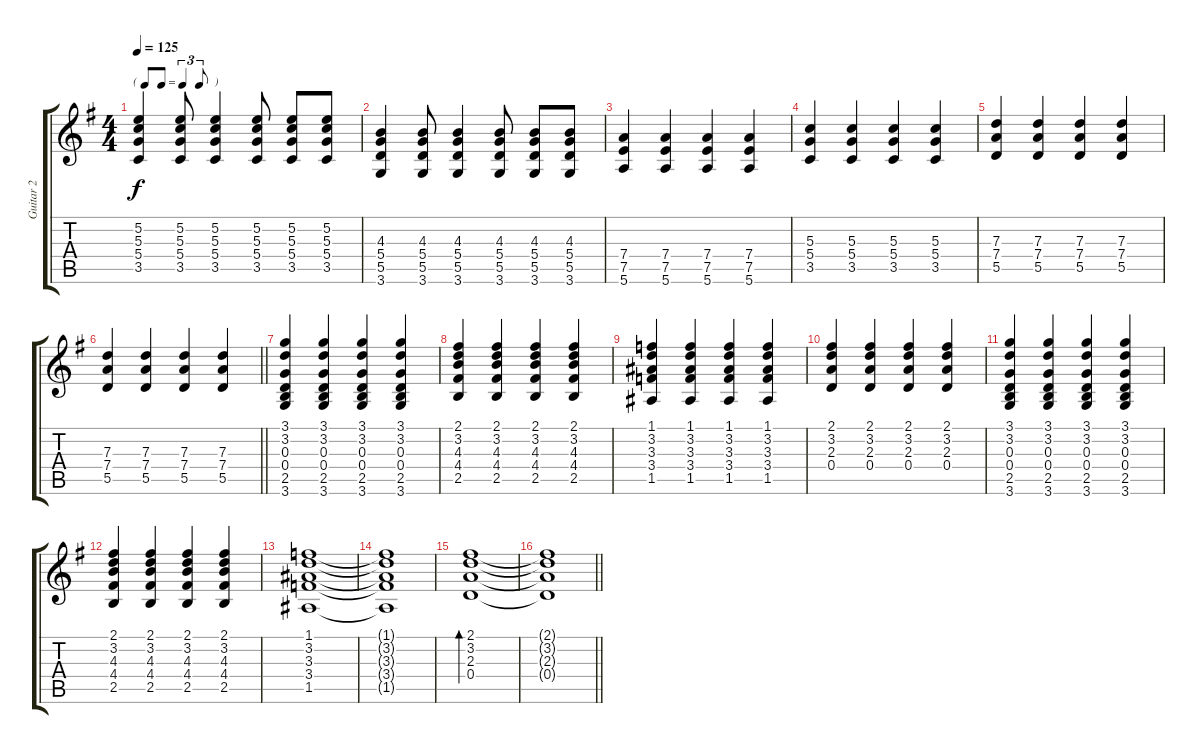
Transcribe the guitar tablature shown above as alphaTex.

\track ("Guitar 2" "Guitar 2") {instrument overdrivenguitar}
\staff {score tabs}
\tuning (E4 B3 G3 D3 A2 E2) {hide}
\ts (4 4)
\tf triplet8th
\tempo 125
\clef g2
\ks g
(5.2 5.3 5.4 3.5).4{dy f} (5.2 5.3 5.4 3.5).8 (5.2 5.3 5.4 3.5).4 (5.2 5.3 5.4 3.5).8 (5.2 5.3 5.4 3.5).8 (5.2 5.3 5.4 3.5).8 |
(4.3 5.4 5.5 3.6).4 (4.3 5.4 5.5 3.6).8 (4.3 5.4 5.5 3.6).4 (4.3 5.4 5.5 3.6).8 (4.3 5.4 5.5 3.6).8 (4.3 5.4 5.5 3.6).8 |
(7.4 7.5 5.6).4 (7.4 7.5 5.6).4 (7.4 7.5 5.6).4 (7.4 7.5 5.6).4 |
(5.3 5.4 3.5).4 (5.3 5.4 3.5).4 (5.3 5.4 3.5).4 (5.3 5.4 3.5).4 |
(7.3 7.4 5.5).4 (7.3 7.4 5.5).4 (7.3 7.4 5.5).4 (7.3 7.4 5.5).4 |
\barLineRight lightlight
(7.3 7.4 5.5).4 (7.3 7.4 5.5).4 (7.3 7.4 5.5).4 (7.3 7.4 5.5).4 |
(3.1 3.2 0.3 0.4 2.5 3.6).4 (3.1 3.2 0.3 0.4 2.5 3.6).4 (3.1 3.2 0.3 0.4 2.5 3.6).4 (3.1 3.2 0.3 0.4 2.5 3.6).4 |
(2.1 3.2 4.3 4.4 2.5).4 (2.1 3.2 4.3 4.4 2.5).4 (2.1 3.2 4.3 4.4 2.5).4 (2.1 3.2 4.3 4.4 2.5).4 |
(1.1 3.2 3.3 3.4 1.5).4 (1.1 3.2 3.3 3.4 1.5).4 (1.1 3.2 3.3 3.4 1.5).4 (1.1 3.2 3.3 3.4 1.5).4 |
(2.1 3.2 2.3 0.4).4 (2.1 3.2 2.3 0.4).4 (2.1 3.2 2.3 0.4).4 (2.1 3.2 2.3 0.4).4 |
(3.1 3.2 0.3 0.4 2.5 3.6).4 (3.1 3.2 0.3 0.4 2.5 3.6).4 (3.1 3.2 0.3 0.4 2.5 3.6).4 (3.1 3.2 0.3 0.4 2.5 3.6).4 |
(2.1 3.2 4.3 4.4 2.5).4 (2.1 3.2 4.3 4.4 2.5).4 (2.1 3.2 4.3 4.4 2.5).4 (2.1 3.2 4.3 4.4 2.5).4 |
(1.1 3.2 3.3 3.4 1.5).1 |
(1.1{t} 3.2{t} 3.3{t} 3.4{t} 1.5{t}).1 |
(2.1 3.2 2.3 0.4).1{bd 30} |
\barLineRight lightlight
(2.1{t} 3.2{t} 2.3{t} 0.4{t}).1
